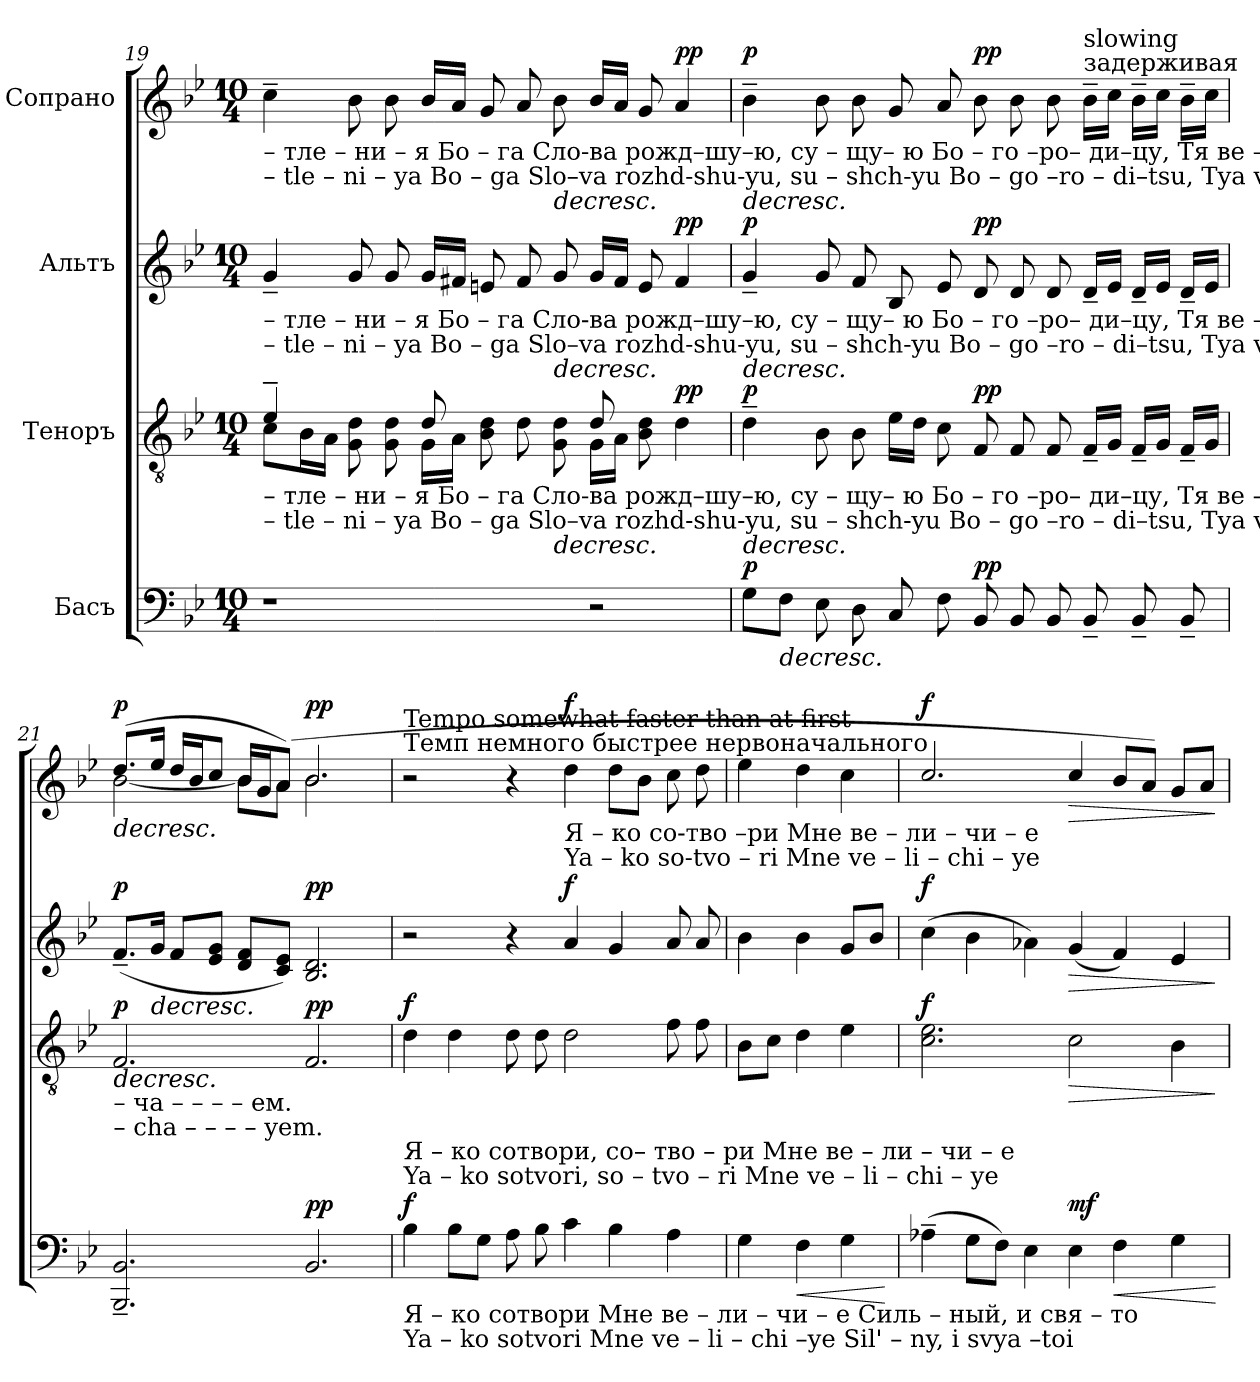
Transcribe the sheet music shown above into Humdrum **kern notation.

**kern	**dynam	**kern	**dynam	**kern	**dynam	**kern	**dynam
*part4	*part4	*part3	*part3	*part2	*part2	*part1	*part1
*staff4	*staff4	*staff3	*staff3	*staff2	*staff2	*staff1	*staff1
*I"Басъ	*	*I"Теноръ	*	*I"Альтъ	*	*I"Сопрано	*
!!LO:LB:g=z
*clefF4	*	*clefGv2	*	*clefG2	*	*clefG2	*
*k[b-e-]	*	*k[b-e-]	*	*k[b-e-]	*	*k[b-e-]	*
*M10/4	*	*M10/4	*	*M10/4	*	*M10/4	*
=19	=19	=19	=19	=19	=19	=19	=19
*	*	*^	*	*	*	*	*
!	!	!	!	!	!	!	!LO:TX:b:t=– тле    –      ни – я     Бо    –     га   Сло-ва   рожд–шу–ю,        су      –     щу– ю     Бо  –  го –ро– ди–цу,    Тя      ве  –  ли–	!
!	!	!	!	!	!	!	!LO:TX:b:t=– tle      –      ni  – ya    Bo   –     ga   Slo–va   rozhd-shu-yu,       su     –  shch-yu      Bo  – go –ro – di–tsu,   Tya    ve  –   li –	!
!	!	!	!	!	!LO:TX:b:t=– тле    –      ни – я     Бо    –     га   Сло-ва   рожд–шу–ю,        су      –     щу– ю     Бо  –  го –ро– ди–цу,    Тя      ве  –  ли–	!	!	!
!	!	!	!	!	!LO:TX:b:t=– tle      –      ni  – ya    Bo   –     ga   Slo–va   rozhd-shu-yu,       su     –  shch-yu      Bo  – go –ro – di–tsu,   Tya    ve  –   li –	!	!	!
!	!	!LO:TX:b:t=– тле    –      ни – я     Бо    –     га   Сло-ва   рожд–шу–ю,        су      –     щу– ю     Бо  –  го –ро– ди–цу,    Тя      ве  –  ли–	!	!	!	!	!	!
!	!	!LO:TX:b:t=– tle      –      ni  – ya    Bo   –     ga   Slo–va   rozhd-shu-yu,       su     –  shch-yu      Bo  – go –ro – di–tsu,   Tya    ve  –   li –	!	!	!	!	!	!
1r	.	4e-~/	8c\L	.	4g~/	.	4cc~\	.
.	.	.	16B-\L	.	.	.	.	.
.	.	.	16A\JJ	.	.	.	.	.
.	.	8G\ 8d\	4ryy	.	8g/	.	8b-\	.
.	.	8G\ 8d\	.	.	8g/	.	8b-\	.
.	.	8d/	16G\LL	.	16g/LL	.	16b-/LL	.
.	.	.	16A\JJ	.	16f#X/JJ	.	16a/JJ	.
.	.	8B-\ 8d\	4ryy	.	8en/	.	8g/	.
.	.	8d\	.	.	8f#/	.	8a/	.
!	!	!	!	!LO:HP:b	!	!LO:HP:b	!	!LO:HP:b
.	.	8G\ 8d\	8ryy	>	8g/	>	8b-\	>
2r	.	8d/	16G\LL	.	16g/LL	.	16b-/LL	.
.	.	.	16A\JJ	.	16f#/JJ	.	16a/JJ	.
.	.	8B-\ 8d\	8ryy	.	8e/	.	8g/	.
!	!	!	!	!LO:DY:a	!	!LO:DY:a	!	!LO:DY:a
.	.	4d\	4ryy	pp	4f#/	pp	4a/	pp
*	*	*v	*v	*	*	*	*	*
.	.	.	]	.	]	.	]
=20	=20	=20	=20	=20	=20	=20	=20
!	!LO:DY:a	!	!LO:HP:b	!	!LO:HP:b	!	!LO:HP:b
!	!	!	!LO:DY:n=1:a	!	!LO:DY:n=1:a	!	!LO:DY:n=1:a
8G\L	p	4d~\	> p	4g~/	> p	4b-~\	> p
!	!LO:HP:b	!	!	!	!	!	!
8F\J	>	.	.	.	.	.	.
8E-\	.	8B-\	.	8g/	.	8b-\	.
8D\	.	8B-\	.	8f/	.	8b-\	.
8C/	.	16e-\LL	.	8B-/	.	8g/	.
.	.	16d\JJ	.	.	.	.	.
8F\	.	8c\	.	8e-/	.	8a/	.
!	!LO:DY:a	!	!LO:DY:n=2:a	!	!LO:DY:n=2:a	!	!LO:DY:n=2:a
8BB-/	pp	8F/	pp	8d/	pp	8b-\	pp
8BB-/	.	8F/	.	8d/	.	8b-\	.
8BB-/	.	8F/	.	8d/	.	8b-\	.
*	*	*	*	*	*	*MM30	*
!	!	!	!	!	!	!LO:TX:a:t=задерживая	!
!	!	!	!	!	!	!LO:TX:a:t=slowing	!
8BB-~/	.	16F~/LL	.	16d~/LL	.	16b-~\LL	.
.	.	16G/JJ	.	16e-/JJ	.	16cc\JJ	.
8BB-~/	.	16F~/LL	.	16d~/LL	.	16b-~\LL	.
.	.	16G/JJ	.	16e-/JJ	.	16cc\JJ	.
8BB-~/	.	16F~/LL	.	16d~/LL	.	16b-~\LL	.
.	.	16G/JJ	.	16e-/JJ	.	16cc\JJ	.
.	]	.	]	.	]	.	]
!!LO:PB:g=z
=21	=21	=21	=21	=21	=21	=21	=21
!	!	!	!	!	!	!LO:TX:b:t=– ча       –        –       –       –     ем.	!
!	!	!	!	!	!	!LO:TX:b:t=– cha     –        –       –       –    yem.	!
!	!	!LO:TX:b:t=– ча       –        –       –       –     ем.	!	!	!	!	!
!	!	!LO:TX:b:t=– cha     –        –       –       –    yem.	!	!	!	!	!
!	!	!	!LO:HP:b	!	!	!	!LO:HP:b
*	*	*	*	*	*	*^	*
!	!	!	!LO:DY:n=1:a	!	!LO:DY:a	!	!	!LO:DY:n=1:a
2.BBB-/~ 2.BB-/~	.	2.F/	> p	(8.f~/L	p	(8.dd/L	([2b-\	> p
!	!	!	!	!	!LO:HP:b	!	!	!
.	.	.	.	16g/Jk	>	16ee-/Jk	.	.
.	.	.	.	8f/L	.	16dd/LL	.	.
.	.	.	.	.	.	16b-/J	.	.
.	.	.	.	8e-/ 8g/J	.	8cc/J	.	.
.	.	.	.	8d/ 8f/L	.	16b-/LL	8b-\L]	.
.	.	.	.	.	.	16g/J	.	.
.	.	.	.	8c/ 8e-/J)	.	(8a/J)	8a\J	.
!	!LO:DY:a	!	!LO:DY:n=2:a	!	!LO:DY:a	!	!	!LO:DY:n=2:a
2.BB-/	pp	2.F/	pp	2.B-/ 2.d/	pp	2.b-/	2.b-\	pp
*	*	*	*	*	*	*v	*v	*
.	.	.	]	.	]	.	]
=22	=22	=22	=22	=22	=22	=22	=22
*	*	*	*	*	*	*MM60	*
!	!	!	!	!	!	!LO:TX:a:t=Темп немного быстрее нервоначального	!
!	!	!	!	!	!	!LO:TX:a:t=Tempo somewhat faster than at first	!
!	!	!LO:TX:b:t=Я  –   ко      сотвори,           со– тво – ри    Мне  ве   –    ли        –           чи     –       е	!	!	!	!	!
!	!	!LO:TX:b:t=Ya –   ko      sotvori,              so – tvo – ri      Mne  ve   –     li          –          chi     –     ye	!	!	!	!	!
!LO:TX:b:t=Я  –   ко      сотвори  Мне   ве    –      ли  –  чи – е           Силь  –  ный, и    свя – то	!	!	!	!	!	!	!
!LO:TX:b:t=Ya –   ko      sotvori     Mne   ve    –      li    –   chi –ye          Sil'     –  ny,     i    svya –toi	!	!	!	!	!	!	!
!	!LO:DY:a	!	!LO:DY:a	!	!	!	!
4B-\	f	4d\	f	2r	.	2r	.
8B-\L	.	4d\	.	.	.	.	.
8G\J	.	.	.	.	.	.	.
8A\	.	8d\	.	4r	.	4r	.
8B-\	.	8d\	.	.	.	.	.
!	!	!	!	!	!	!LO:TX:b:t=Я  –   ко      со-тво –ри     Мне  ве   –    ли           –        чи        –     е	!
!	!	!	!	!	!	!LO:TX:b:t=Ya –   ko      so-tvo – ri      Mne  ve   –      li            –        chi       –    ye	!
!	!	!	!	!	!LO:DY:a	!	!LO:DY:a
4c\	.	2d\	.	4a/	f	4dd\	f
4B-\	.	.	.	4g/	.	8dd\L	.
.	.	.	.	.	.	8b-\J	.
4A\	.	8f\	.	8a/	.	8cc\	.
.	.	8f\	.	8a/	.	8dd\	.
=23	=23	=23	=23	=23	=23	=23	=23
4G\	.	8B-\L	.	4b-\	.	4ee-\	.
.	.	8c\J	.	.	.	.	.
!	!LO:HP:b	!	!	!	!	!	!
4F\	<	4d\	.	4b-\	.	4dd\	.
4G\	.	4e-\	.	8g/L	.	4cc\	.
.	.	.	.	8b-/J	.	.	.
.	[	.	.	.	.	.	.
=24	=24	=24	=24	=24	=24	=24	=24
!	!	!	!LO:DY:a	!	!LO:DY:a	!	!LO:DY:a
(4A-X~\	.	2.c\ 2.e-\	f	(4cc\	f	2.cc/	f
8G\L	.	.	.	4b-\	.	.	.
8F\J)	.	.	.	.	.	.	.
4E-\	.	.	.	4a-X\)	.	.	.
!	!LO:DY:a	!	!LO:HP:b	!	!LO:HP:b	!	!LO:HP:b
4E-\	mf	2c\	>	(4g/	>	4cc/	>
!	!LO:HP:b	!	!	!	!	!	!
4F\	<	.	.	4f/)	.	8b-/L	.
.	.	.	.	.	.	8a/J)	.
4G\	.	4B-\	.	4e-/	.	8g/L	.
.	.	.	.	.	.	8a/J	.
.	[	.	]	.	]	.	]
=	=	=	=	=	=	=	=
*-	*-	*-	*-	*-	*-	*-	*-
